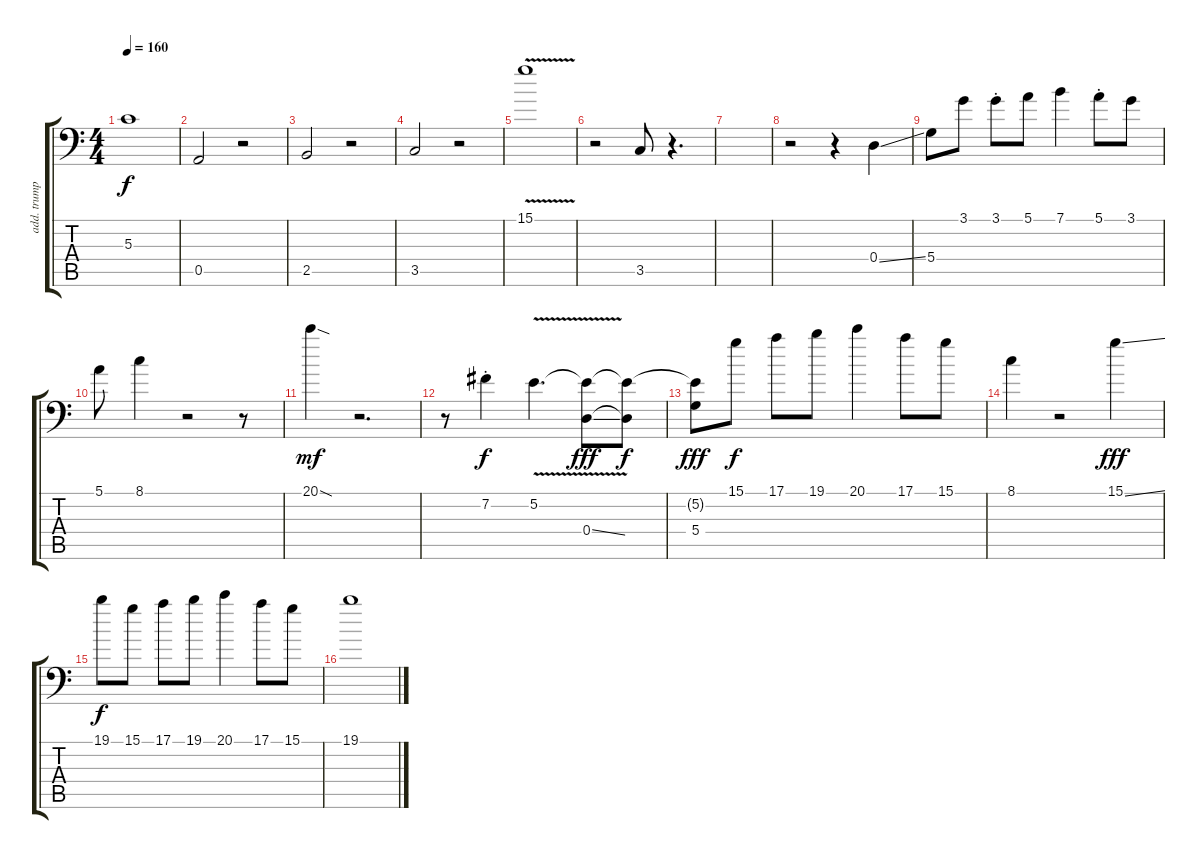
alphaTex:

\track ("add. trumpet\\tubes" "add. trump") {instrument tuba}
\staff {score tabs}
\tuning (E4 B3 G3 D3 A2 A1) {hide}
\ts (4 4)
\tempo 160
\clef f4
\ks c
5.3.1{dy f} |
0.5.2 r.2 |
2.5.2 r.2 |
3.5.2 r.2 |
15.1{v}.1{volume 12 instrument pad4choir} |
r.2 3.5.8{volume 15 instrument tuba} r.4{d} |
|
r.2 r.4 0.4{ss}.4 |
5.4.8 3.1.8 3.1{st}.8 5.1.8 7.1.4 5.1{st}.8 3.1.8 |
5.1.8 8.1.4 r.2 r.8 |
20.1{sod}.4{dy mf} r.2{d} |
r.8 7.2{st}.4{dy f} 5.2{v}.4{d} (5.2{t} 0.4{ss}).8{dy fff} (5.2{t} 0.4{t}).8{dy f} |
(5.2{t} 5.4).8{dy fff} 15.1.8{dy f} 17.1.8 19.1.8 20.1.4 17.1.8 15.1.8 |
8.1.4 r.2 15.1{ss}.4{dy fff} |
19.1.8{dy f} 15.1.8 17.1.8 19.1.8 20.1.4 17.1.8 15.1.8 |
19.1.1
